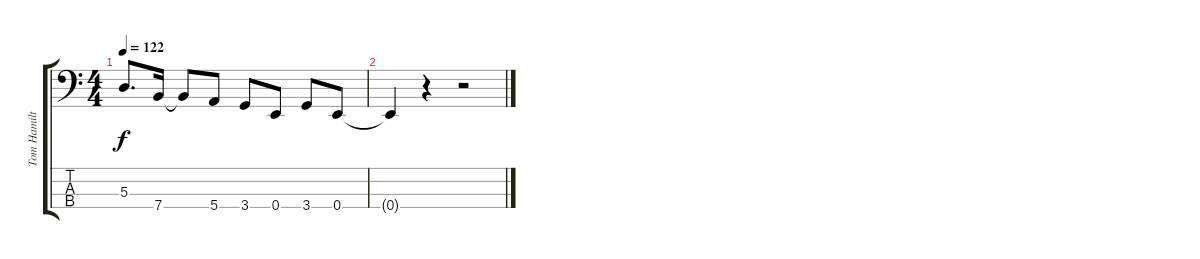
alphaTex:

\track ("Tom Hamilton" "Tom Hamilt") {instrument electricbassfinger}
\staff {score tabs}
\tuning (G2 D2 A1 E1) {hide}
\ts (4 4)
\tempo 122
\clef f4
\ks c
5.3.8{d dy f} 7.4.16 7.4{t}.8 5.4.8 3.4.8 0.4.8 3.4.8 0.4.8 |
0.4{t}.4 r.4 r.2
